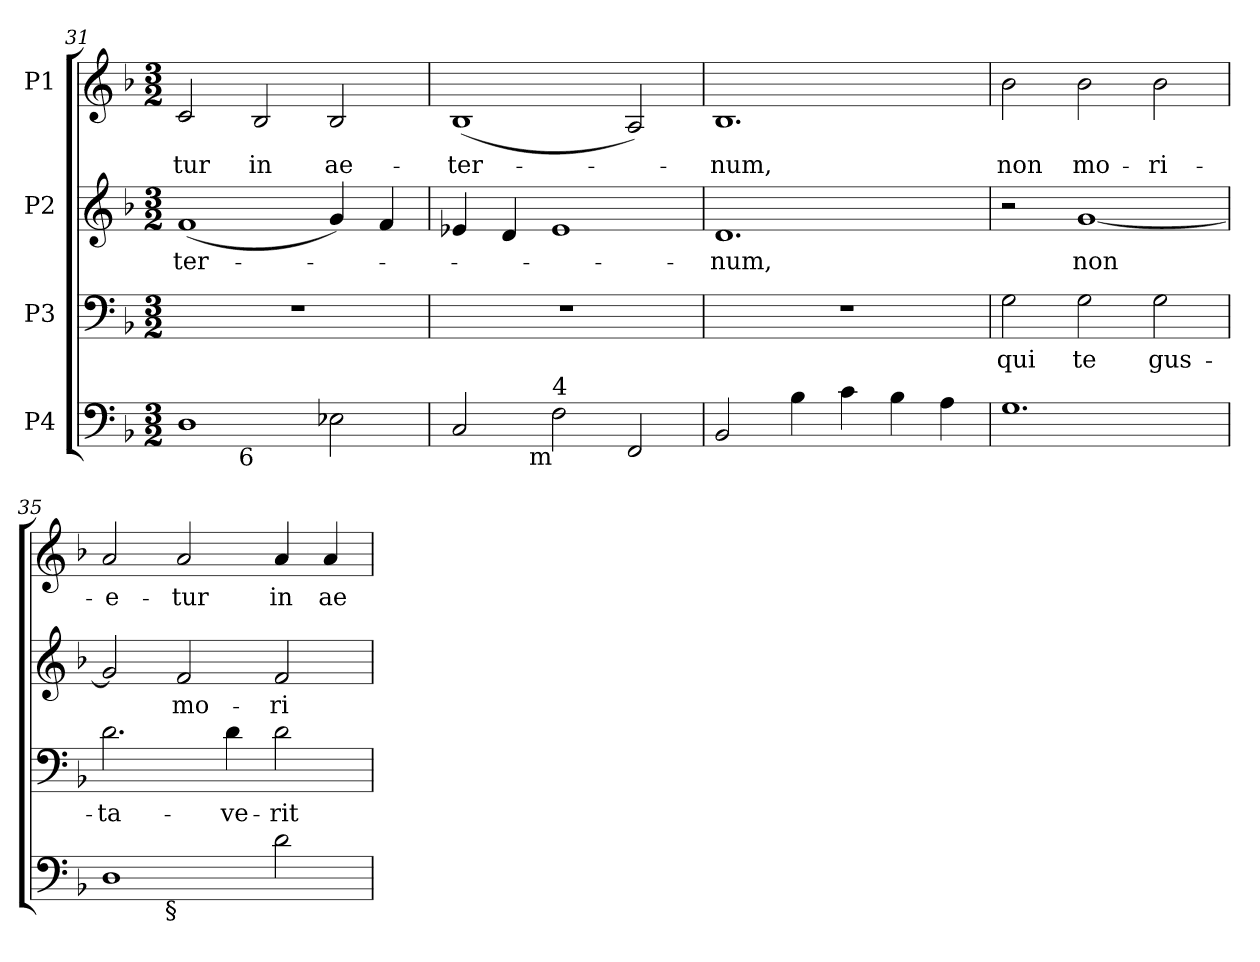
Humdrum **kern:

**kern	**kern	**text	**kern	**text	**kern	**text
*part4	*part3	*part3	*part2	*part2	*part1	*part1
*staff4	*staff3	*staff3	*staff2	*staff2	*staff1	*staff1
*I"P4	*I"P3	*	*I"P2	*	*I"P1	*
*clefF4	*clefF4	*	*clefG2	*	*clefG2	*
*k[b-]	*k[b-]	*	*k[b-]	*	*k[b-]	*
*d:	*d:	*	*d:	*	*d:	*
*M3/2	*M3/2	*	*M3/2	*	*M3/2	*
=31	=31	=31	=31	=31	=31	=31
!	!LO:N:vis=1	!	!	!	!	!
!	!	!	!	!LO:LY:b:color=#000000	!	!
!LO:TX:b:rj:t=7	!	!	!	!	!	!
!	!	!	!	!	!	!LO:LY:b:color=#000000
*^	*	*	*	*	*	*
1Di	2ryy	1.r	.	(1fi	-ter-	2ci/	-tur
!	!LO:TX:b:rj:t=6	!	!	!	!	!	!
!	!	!	!	!	!	!	!LO:LY:b:color=#000000
.	1ryy	.	.	.	.	2B-i/	in
!	!	!	!	!	!	!	!LO:LY:b:color=#000000
2E-Xi\	.	.	.	4gi/)	.	2B-i/	ae-
.	.	.	.	4fi/	.	.	.
=32	=32	=32	=32	=32	=32	=32	=32
!	!	!LO:N:vis=1	!	!	!	!	!
*v	*v	*	*	*	*	*	*
*^	*	*	*	*	*	*
!LO:TX:b:rj:t=7	!	!	!	!	!	!	!
!LO:TX:t=!	!	!	!	!	!	!	!
!	!	!	!	!	!	!	!LO:LY:b:color=#000000
*v	*v	*	*	*	*	*	*
2Ci/	1.r	.	4e-Xi/	.	(1B-i	-ter-
.	.	.	4di/	.	.	.
!LO:TX:b:rj:t=m	!	!	!	!	!	!
!LO:TX:t=4	!	!	!	!	!	!
2Fi\	.	.	1e-i	.	.	.
2FFi/	.	.	.	.	2Ai/)	.
=33	=33	=33	=33	=33	=33	=33
!	!LO:N:vis=1	!	!	!	!	!
!	!	!	!	!LO:LY:b:color=#000000	!	!
!	!	!	!	!	!	!LO:LY:b:color=#000000
2BB-i/	1.r	.	1.di	-num,	1.B-i	-num,
4B-i\	.	.	.	.	.	.
4ci\	.	.	.	.	.	.
4B-i\	.	.	.	.	.	.
4Ai\	.	.	.	.	.	.
!!LO:PB:g=z
=34	=34	=34	=34	=34	=34	=34
!	!	!LO:LY:b:color=#000000	!	!	!	!
!	!	!	!	!	!	!LO:LY:b:color=#000000
1.Gi	2Gi\	qui	2r	.	2b-i\	non
!	!	!LO:LY:b:color=#000000	!	!	!	!
!	!	!	!	!LO:LY:b:color=#000000	!	!
!	!	!	!	!	!	!LO:LY:b:color=#000000
.	2Gi\	te	[1gi	non	2b-i\	mo-
!	!	!LO:LY:b:color=#000000	!	!	!	!
!	!	!	!	!	!	!LO:LY:b:color=#000000
.	2Gi\	gus-	.	.	2b-i\	-ri-
=35	=35	=35	=35	=35	=35	=35
!	!	!LO:LY:b:color=#000000	!	!	!	!
!LO:TX:b:rj:t=4	!	!	!	!	!	!
!	!	!	!	!	!	!LO:LY:b:color=#000000
*^	*	*	*	*	*	*
1Di	2ryy	2.di\	-ta-	2gi/]	.	2ai/	-e-
!	!	!	!	!	!LO:LY:b:color=#000000	!	!
!	!LO:TX:b:rj:t=§	!	!	!	!	!	!
!	!	!	!	!	!	!	!LO:LY:b:color=#000000
.	1ryy	.	.	2fi/	mo-	2ai/	-tur
!	!	!	!LO:LY:b:color=#000000	!	!	!	!
.	.	4di\	-ve-	.	.	.	.
!	!	!	!LO:LY:b:color=#000000	!	!	!	!
!	!	!	!	!	!LO:LY:b:color=#000000	!	!
!	!	!	!	!	!	!	!LO:LY:b:color=#000000
2di\	.	2di\	-rit	2fi/	-ri-	4ai/	in
!	!	!	!	!	!	!	!LO:LY:b:color=#000000
.	.	.	.	.	.	4ai/	ae-
*v	*v	*	*	*	*	*	*
=	=	=	=	=	=	=
*-	*-	*-	*-	*-	*-	*-
